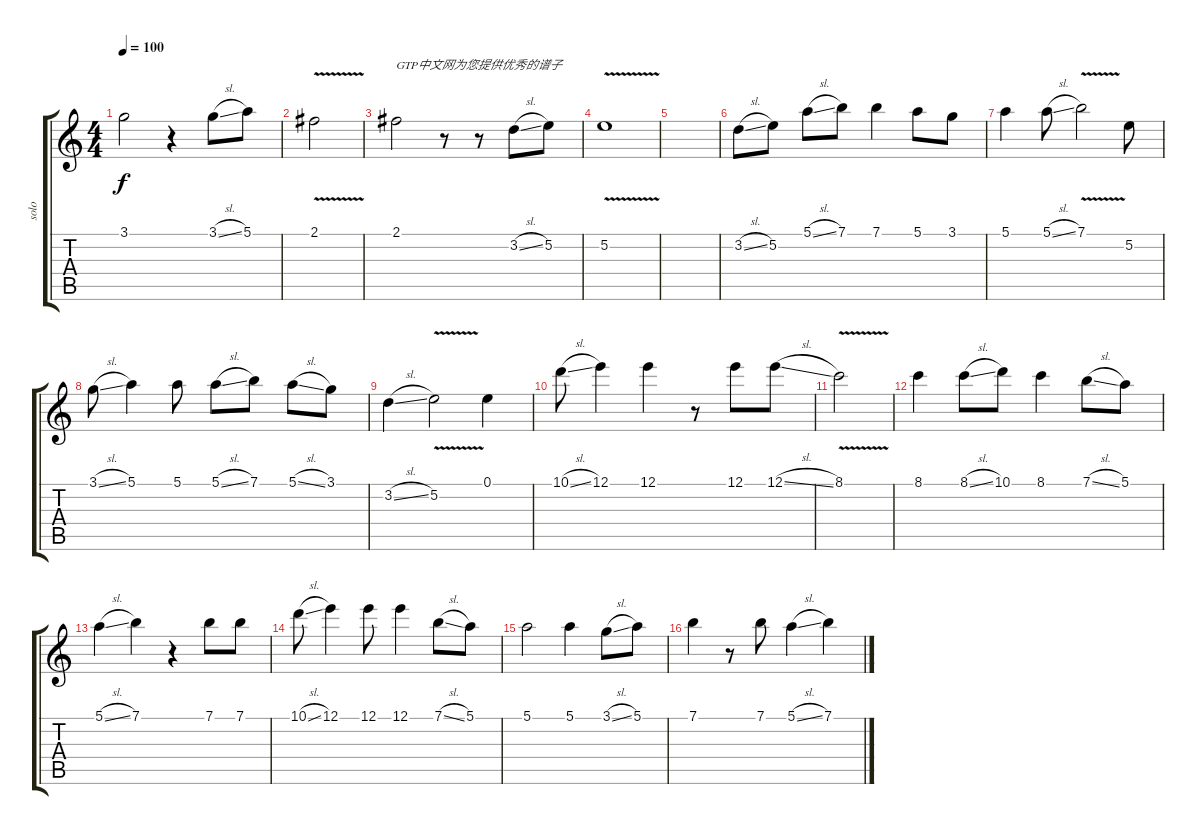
\track ("solo" "solo") {instrument overdrivenguitar}
\staff {score tabs}
\tuning (E4 B3 G3 D3 A2 E2) {hide}
\ts (4 4)
\tempo 100
\clef g2
\ks c
3.1.2{dy f} r.4 3.1{sl}.8 5.1.8 |
2.1{v}.2 |
2.1.2{txt "GTP中文网为您提供优秀的谱子"} r.8 r.8 3.2{sl}.8 5.2.8 |
5.2{v}.1 |
|
3.2{sl}.8 5.2.8 5.1{sl}.8 7.1.8 7.1.4 5.1.8 3.1.8 |
5.1.4 5.1{sl}.8 7.1{v}.2 5.2.8 |
3.1{sl}.8 5.1.4 5.1.8 5.1{sl}.8 7.1.8 5.1{sl}.8 3.1.8 |
3.2{sl}.4 5.2{v}.2 0.1.4 |
10.1{sl}.8 12.1.4 12.1.4 r.8 12.1.8 12.1{sl}.8 |
8.1{v}.2 |
8.1.4 8.1{sl}.8 10.1.8 8.1.4 7.1{sl}.8 5.1.8 |
5.1{sl}.4 7.1.4 r.4 7.1.8 7.1.8 |
10.1{sl}.8 12.1.4 12.1.8 12.1.4 7.1{sl}.8 5.1.8 |
5.1.2 5.1.4 3.1{sl}.8 5.1.8 |
7.1.4 r.8 7.1.8 5.1{sl}.4 7.1.4
